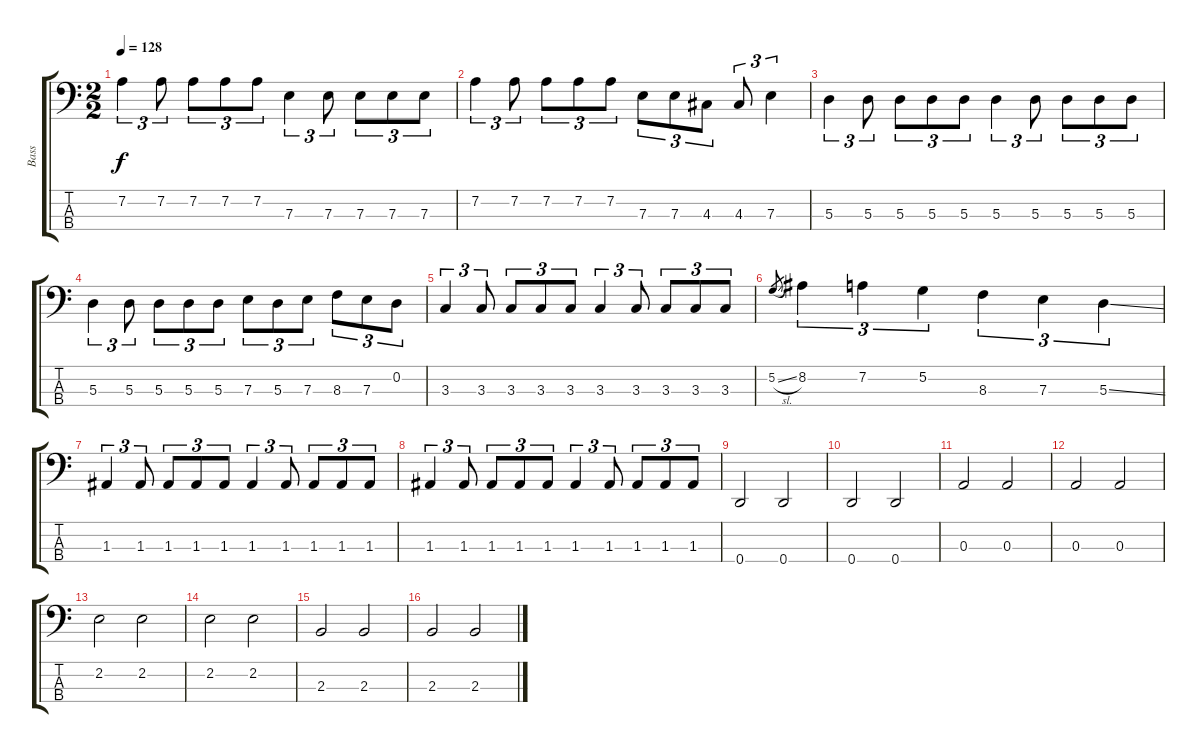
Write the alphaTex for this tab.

\track ("Bass" "Bass") {instrument electricbasspick}
\staff {score tabs}
\tuning (G2 D2 A1 D1) {hide}
\ts (2 2)
\tempo 128
\clef f4
\ks c
7.2.4{tu (3 2) dy f} 7.2.8{tu (3 2)} 7.2.8{tu (3 2)} 7.2.8{tu (3 2)} 7.2.8{tu (3 2)} 7.3.4{tu (3 2)} 7.3.8{tu (3 2)} 7.3.8{tu (3 2)} 7.3.8{tu (3 2)} 7.3.8{tu (3 2)} |
7.2.4{tu (3 2)} 7.2.8{tu (3 2)} 7.2.8{tu (3 2)} 7.2.8{tu (3 2)} 7.2.8{tu (3 2)} 7.3.8{tu (3 2)} 7.3.8{tu (3 2)} 4.3.8{tu (3 2)} 4.3.8{tu (3 2)} 7.3.4{tu (3 2)} |
5.3.4{tu (3 2)} 5.3.8{tu (3 2)} 5.3.8{tu (3 2)} 5.3.8{tu (3 2)} 5.3.8{tu (3 2)} 5.3.4{tu (3 2)} 5.3.8{tu (3 2)} 5.3.8{tu (3 2)} 5.3.8{tu (3 2)} 5.3.8{tu (3 2)} |
5.3.4{tu (3 2)} 5.3.8{tu (3 2)} 5.3.8{tu (3 2)} 5.3.8{tu (3 2)} 5.3.8{tu (3 2)} 7.3.8{tu (3 2)} 5.3.8{tu (3 2)} 7.3.8{tu (3 2)} 8.3.8{tu (3 2)} 7.3.8{tu (3 2)} 0.2.8{tu (3 2)} |
3.3.4{tu (3 2)} 3.3.8{tu (3 2)} 3.3.8{tu (3 2)} 3.3.8{tu (3 2)} 3.3.8{tu (3 2)} 3.3.4{tu (3 2)} 3.3.8{tu (3 2)} 3.3.8{tu (3 2)} 3.3.8{tu (3 2)} 3.3.8{tu (3 2)} |
5.2{sl}.8{gr} 8.2.4{tu (3 2)} 7.2.4{tu (3 2)} 5.2.4{tu (3 2)} 8.3.4{tu (3 2)} 7.3.4{tu (3 2)} 5.3{ss}.4{tu (3 2)} |
1.3.4{tu (3 2)} 1.3.8{tu (3 2)} 1.3.8{tu (3 2)} 1.3.8{tu (3 2)} 1.3.8{tu (3 2)} 1.3.4{tu (3 2)} 1.3.8{tu (3 2)} 1.3.8{tu (3 2)} 1.3.8{tu (3 2)} 1.3.8{tu (3 2)} |
1.3.4{tu (3 2)} 1.3.8{tu (3 2)} 1.3.8{tu (3 2)} 1.3.8{tu (3 2)} 1.3.8{tu (3 2)} 1.3.4{tu (3 2)} 1.3.8{tu (3 2)} 1.3.8{tu (3 2)} 1.3.8{tu (3 2)} 1.3.8{tu (3 2)} |
0.4.2 0.4.2 |
0.4.2 0.4.2 |
0.3.2 0.3.2 |
0.3.2 0.3.2 |
2.2.2 2.2.2 |
2.2.2 2.2.2 |
2.3.2 2.3.2 |
2.3.2 2.3.2
